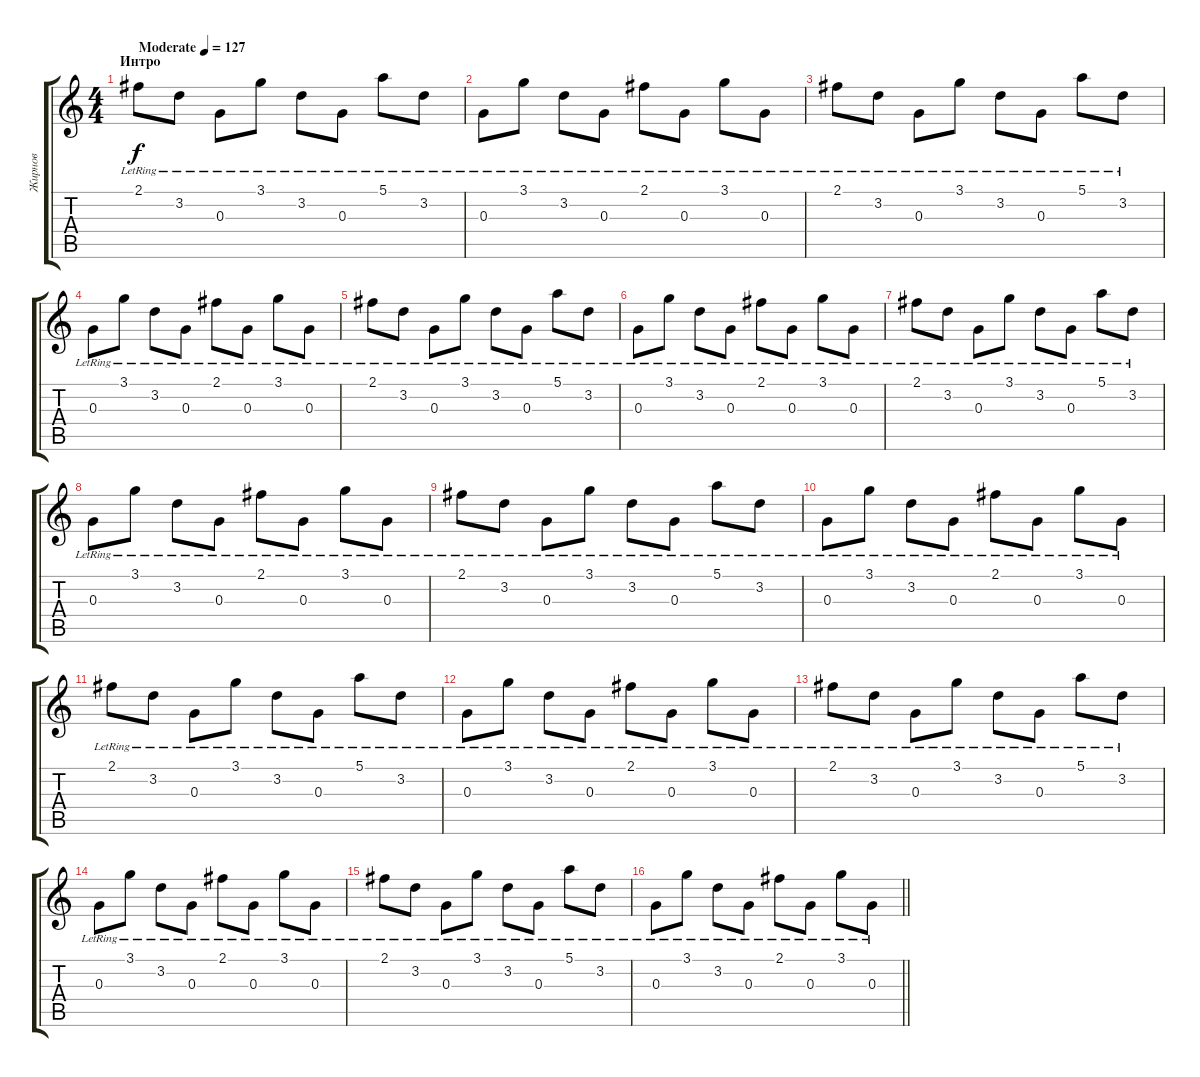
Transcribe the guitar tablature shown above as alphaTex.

\track ("Жирнов" "Жирнов") {instrument electricguitarclean}
\staff {score tabs}
\tuning (E4 B3 G3 D3 A2 E2) {hide}
\ts (4 4)
\section ("" "Интро")
\tempo (127 "Moderate")
\clef g2
\ks c
2.1{lr}.8{dy f instrument electricguitarclean} 3.2{lr}.8 0.3{lr}.8 3.1{lr}.8 3.2{lr}.8 0.3{lr}.8 5.1{lr}.8 3.2{lr}.8 |
0.3{lr}.8 3.1{lr}.8 3.2{lr}.8 0.3{lr}.8 2.1{lr}.8 0.3{lr}.8 3.1{lr}.8 0.3{lr}.8 |
2.1{lr}.8 3.2{lr}.8 0.3{lr}.8 3.1{lr}.8 3.2{lr}.8 0.3{lr}.8 5.1{lr}.8 3.2{lr}.8 |
0.3{lr}.8 3.1{lr}.8 3.2{lr}.8 0.3{lr}.8 2.1{lr}.8 0.3{lr}.8 3.1{lr}.8 0.3{lr}.8 |
2.1{lr}.8 3.2{lr}.8 0.3{lr}.8 3.1{lr}.8 3.2{lr}.8 0.3{lr}.8 5.1{lr}.8 3.2{lr}.8 |
0.3{lr}.8 3.1{lr}.8 3.2{lr}.8 0.3{lr}.8 2.1{lr}.8 0.3{lr}.8 3.1{lr}.8 0.3{lr}.8 |
2.1{lr}.8 3.2{lr}.8 0.3{lr}.8 3.1{lr}.8 3.2{lr}.8 0.3{lr}.8 5.1{lr}.8 3.2{lr}.8 |
0.3{lr}.8 3.1{lr}.8 3.2{lr}.8 0.3{lr}.8 2.1{lr}.8 0.3{lr}.8 3.1{lr}.8 0.3{lr}.8 |
2.1{lr}.8 3.2{lr}.8 0.3{lr}.8 3.1{lr}.8 3.2{lr}.8 0.3{lr}.8 5.1{lr}.8 3.2{lr}.8 |
0.3{lr}.8 3.1{lr}.8 3.2{lr}.8 0.3{lr}.8 2.1{lr}.8 0.3{lr}.8 3.1{lr}.8 0.3{lr}.8 |
2.1{lr}.8 3.2{lr}.8 0.3{lr}.8 3.1{lr}.8 3.2{lr}.8 0.3{lr}.8 5.1{lr}.8 3.2{lr}.8 |
0.3{lr}.8 3.1{lr}.8 3.2{lr}.8 0.3{lr}.8 2.1{lr}.8 0.3{lr}.8 3.1{lr}.8 0.3{lr}.8 |
2.1{lr}.8 3.2{lr}.8 0.3{lr}.8 3.1{lr}.8 3.2{lr}.8 0.3{lr}.8 5.1{lr}.8 3.2{lr}.8 |
0.3{lr}.8 3.1{lr}.8 3.2{lr}.8 0.3{lr}.8 2.1{lr}.8 0.3{lr}.8 3.1{lr}.8 0.3{lr}.8 |
2.1{lr}.8 3.2{lr}.8 0.3{lr}.8 3.1{lr}.8 3.2{lr}.8 0.3{lr}.8 5.1{lr}.8 3.2{lr}.8 |
\barLineRight lightlight
0.3{lr}.8 3.1{lr}.8 3.2{lr}.8 0.3{lr}.8 2.1{lr}.8 0.3{lr}.8 3.1{lr}.8 0.3{lr}.8
